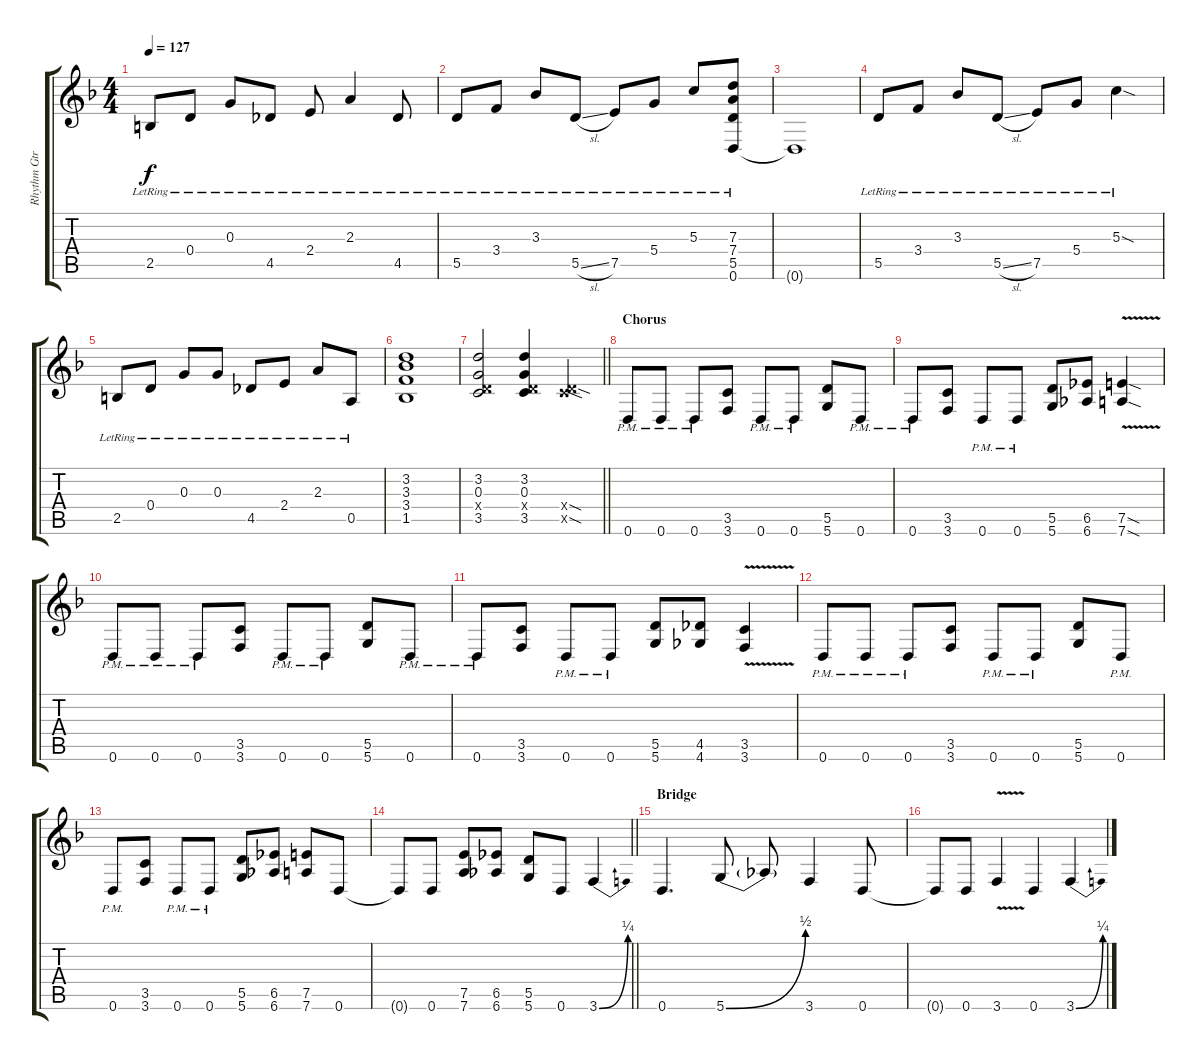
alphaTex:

\track ("Rhythm Gtr." "Rhythm Gtr") {instrument distortionguitar}
\staff {score tabs}
\tuning (E4 B3 G3 D3 A2 D2) {hide}
\ts (4 4)
\tempo 127
\clef g2
\ks dminor
2.5{lr}.8{dy f} 0.4{lr}.8 0.3{lr}.8 4.5{lr}.8 2.4{lr}.8 2.3{lr}.4 4.5{lr}.8 |
5.5{lr}.8 3.4{lr}.8 3.3{lr}.8 5.5{sl lr}.8 7.5{lr}.8 5.4{lr}.8 5.3{lr}.8 (7.3{lr} 7.4{lr} 5.5{lr} 0.6{lr}).8 |
0.6{t}.1 |
5.5{lr}.8 3.4{lr}.8 3.3{lr}.8 5.5{sl lr}.8 7.5{lr}.8 5.4{lr}.8 5.3{sod lr}.4 |
2.5{lr}.8 0.4{lr}.8 0.3{lr}.8 0.3{lr}.8 4.5{lr}.8 2.4{lr}.8 2.3{lr}.8 0.5{lr}.8 |
(3.2 3.3 3.4 1.5).1 |
\barLineRight lightlight
(3.2 0.3 0.4{x} 3.5).2 (3.2 0.3 0.4{x} 3.5).4 (0.4{sod x} 3.5{sod x}).4 |
\section ("" "Chorus")
0.6{pm}.8 0.6{pm}.8 0.6{pm}.8 (3.5 3.6).8 0.6{pm}.8 0.6{pm}.8 (5.5 5.6).8 0.6{pm}.8 |
0.6{pm}.8 (3.5 3.6).8 0.6{pm}.8 0.6{pm}.8 (5.5 5.6).8 (6.5 6.6).8 (7.5{v sod} 7.6{v sod}).4 |
0.6{pm}.8 0.6{pm}.8 0.6{pm}.8 (3.5 3.6).8 0.6{pm}.8 0.6{pm}.8 (5.5 5.6).8 0.6{pm}.8 |
0.6{pm}.8 (3.5 3.6).8 0.6{pm}.8 0.6{pm}.8 (5.5 5.6).8 (4.5 4.6).8 (3.5{v} 3.6{v}).4 |
0.6{pm}.8 0.6{pm}.8 0.6{pm}.8 (3.5 3.6).8 0.6{pm}.8 0.6{pm}.8 (5.5 5.6).8 0.6{pm}.8 |
0.6{pm}.8 (3.5 3.6).8 0.6{pm}.8 0.6{pm}.8 (5.5 5.6).8 (6.5 6.6).8 (7.5 7.6).8 0.6.8 |
\barLineRight lightlight
0.6{t}.8 0.6.8 (7.5 7.6).8 (6.5 6.6).8 (5.5 5.6).8 0.6.8 3.6{be (bend 0 0 60 1)}.4 |
\section ("" "Bridge")
0.6.4{d} 5.6{be (bend 0 0 60 2)}.8 5.6{t}.8 3.6.4 0.6.8 |
0.6{t}.8 0.6.8 3.6{v}.4 0.6.4 3.6{be (bend 0 0 60 1)}.4
